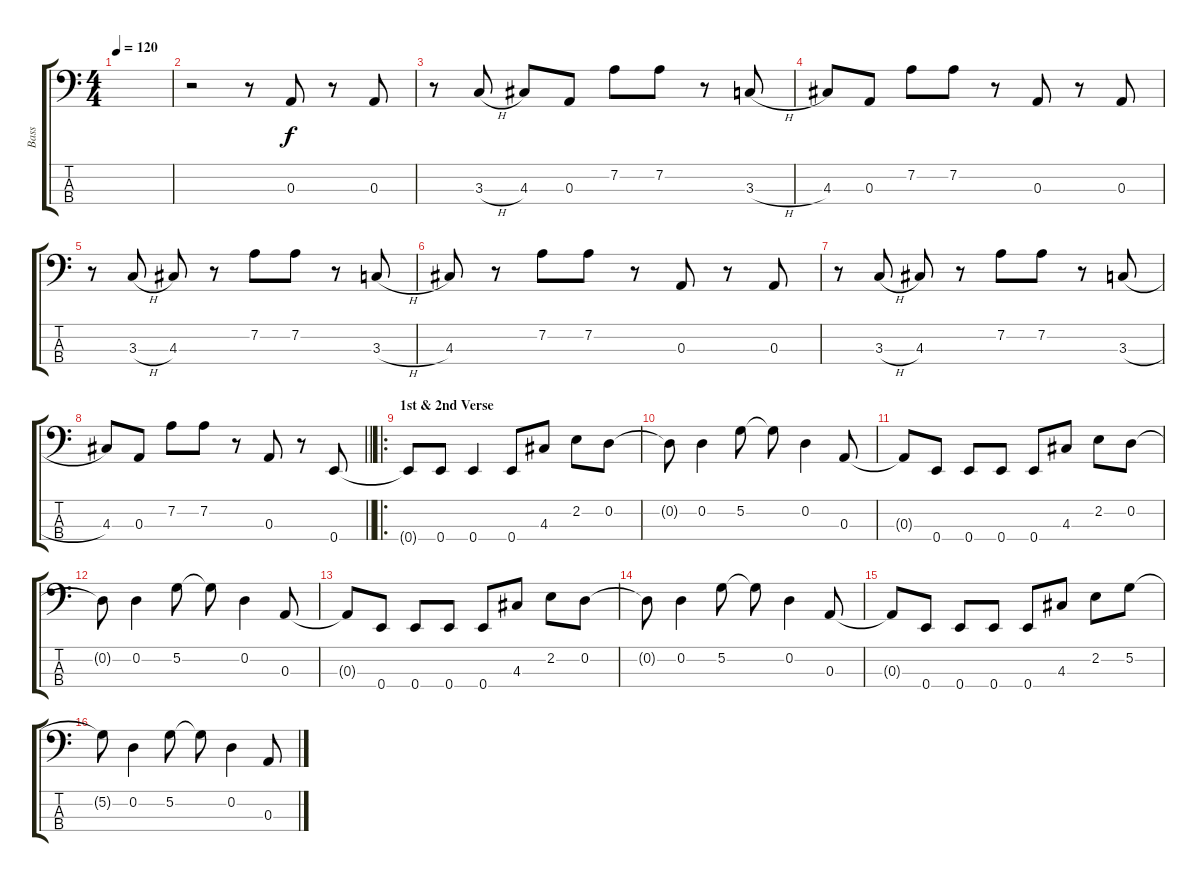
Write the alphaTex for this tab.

\track ("Bass" "Bass") {instrument electricbassfinger}
\staff {score tabs}
\tuning (G2 D2 A1 E1) {hide}
\ts (4 4)
\tempo 120
\clef f4
\ks c
|
r.2 r.8 0.3.8 r.8 0.3.8 |
r.8 3.3{h}.8 4.3.8 0.3.8 7.2.8 7.2.8 r.8 3.3{h}.8 |
4.3.8 0.3.8 7.2.8 7.2.8 r.8 0.3.8 r.8 0.3.8 |
r.8 3.3{h}.8 4.3.8 r.8 7.2.8 7.2.8 r.8 3.3{h}.8 |
4.3.8 r.8 7.2.8 7.2.8 r.8 0.3.8 r.8 0.3.8 |
r.8 3.3{h}.8 4.3.8 r.8 7.2.8 7.2.8 r.8 3.3{h}.8 |
\barLineRight lightlight
4.3.8 0.3.8 7.2.8 7.2.8 r.8 0.3.8 r.8 0.4.8 |
\ro
\section ("" "1st & 2nd Verse")
0.4{t}.8 0.4.8 0.4.4 0.4.8 4.3.8 2.2.8 0.2.8 |
0.2{t}.8 0.2.4 5.2.8 5.2{t}.8 0.2.4 0.3.8 |
0.3{t}.8 0.4.8 0.4.8 0.4.8 0.4.8 4.3.8 2.2.8 0.2.8 |
0.2{t}.8 0.2.4 5.2.8 5.2{t}.8 0.2.4 0.3.8 |
0.3{t}.8 0.4.8 0.4.8 0.4.8 0.4.8 4.3.8 2.2.8 0.2.8 |
0.2{t}.8 0.2.4 5.2.8 5.2{t}.8 0.2.4 0.3.8 |
0.3{t}.8 0.4.8 0.4.8 0.4.8 0.4.8 4.3.8 2.2.8 5.2.8 |
5.2{t}.8 0.2.4 5.2.8 5.2{t}.8 0.2.4 0.3.8
